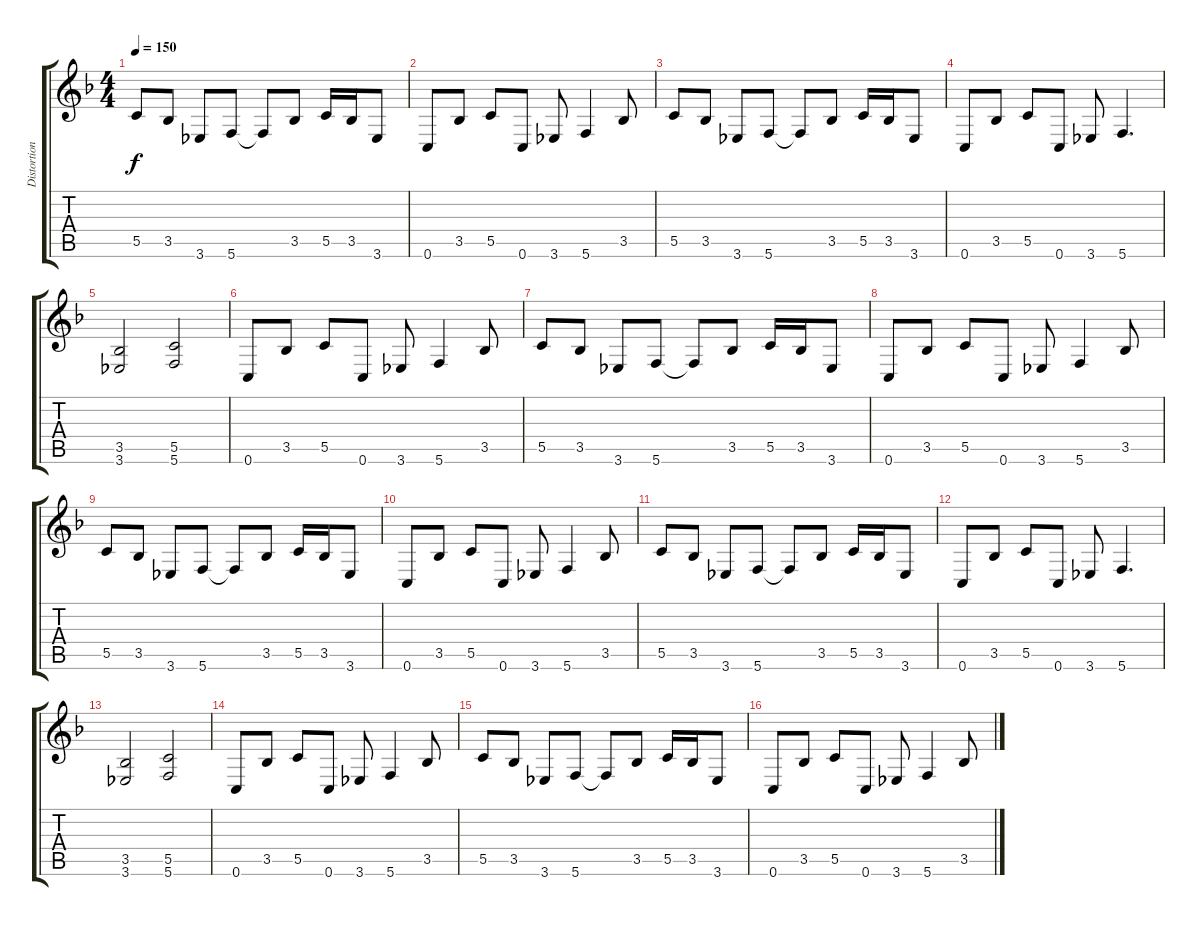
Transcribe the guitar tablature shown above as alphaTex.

\track ("Distortion" "Distortion") {instrument distortionguitar}
\staff {score tabs}
\tuning (D4 A3 F3 C3 G2 C2) {hide}
\ts (4 4)
\tempo 150
\clef g2
\ks f
5.5.8{dy f} 3.5.8 3.6.8 5.6.8 5.6{t}.8 3.5.8 5.5.16 3.5.16 3.6.8 |
0.6.8 3.5.8 5.5.8 0.6.8 3.6.8 5.6.4 3.5.8 |
5.5.8 3.5.8 3.6.8 5.6.8 5.6{t}.8 3.5.8 5.5.16 3.5.16 3.6.8 |
0.6.8 3.5.8 5.5.8 0.6.8 3.6.8 5.6.4{d} |
(3.5 3.6).2 (5.5 5.6).2 |
0.6.8 3.5.8 5.5.8 0.6.8 3.6.8 5.6.4 3.5.8 |
5.5.8 3.5.8 3.6.8 5.6.8 5.6{t}.8 3.5.8 5.5.16 3.5.16 3.6.8 |
0.6.8 3.5.8 5.5.8 0.6.8 3.6.8 5.6.4 3.5.8 |
5.5.8 3.5.8 3.6.8 5.6.8 5.6{t}.8 3.5.8 5.5.16 3.5.16 3.6.8 |
0.6.8 3.5.8 5.5.8 0.6.8 3.6.8 5.6.4 3.5.8 |
5.5.8 3.5.8 3.6.8 5.6.8 5.6{t}.8 3.5.8 5.5.16 3.5.16 3.6.8 |
0.6.8 3.5.8 5.5.8 0.6.8 3.6.8 5.6.4{d} |
(3.5 3.6).2 (5.5 5.6).2 |
0.6.8 3.5.8 5.5.8 0.6.8 3.6.8 5.6.4 3.5.8 |
5.5.8 3.5.8 3.6.8 5.6.8 5.6{t}.8 3.5.8 5.5.16 3.5.16 3.6.8 |
0.6.8 3.5.8 5.5.8 0.6.8 3.6.8 5.6.4 3.5.8
